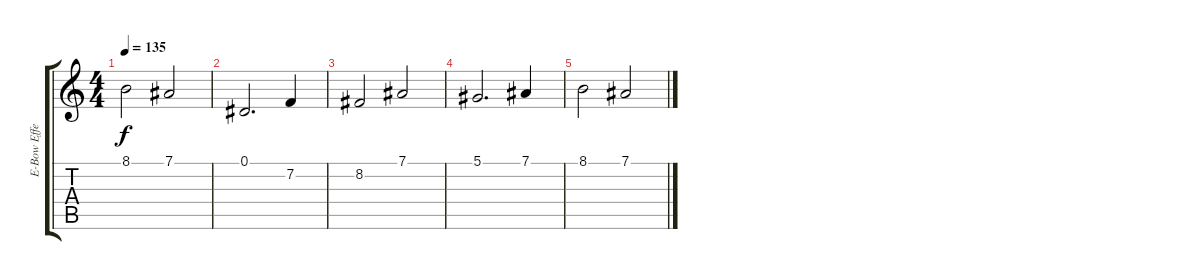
\track ("E-Bow Effect [Gtr.1 Brad]" "E-Bow Effe") {instrument bagpipe}
\staff {score tabs}
\tuning (Eb4 Bb3 Gb3 Db3 Ab2 Db2) {hide}
\ts (4 4)
\tempo 135
\clef g2
\ks c
8.1.2{dy f} 7.1.2 |
0.1.2{d} 7.2.4 |
8.2.2 7.1.2 |
5.1.2{d} 7.1.4 |
8.1.2 7.1.2
